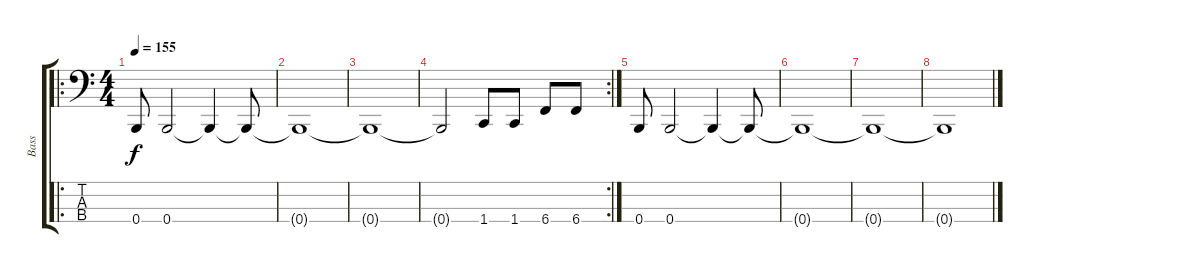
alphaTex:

\track ("Bass" "Bass") {instrument electricbassfinger}
\staff {score tabs}
\tuning (E2 B1 Gb1 B0) {hide}
\ro
\ts (4 4)
\tempo 155
\clef f4
\ks c
0.4.8{dy f} 0.4.2 0.4{t}.4 0.4{t}.8 |
0.4{t}.1 |
0.4{t}.1 |
\rc 2
0.4{t}.2 1.4.8 1.4.8 6.4.8 6.4.8 |
0.4.8 0.4.2 0.4{t}.4 0.4{t}.8 |
0.4{t}.1 |
0.4{t}.1 |
0.4{t}.1
